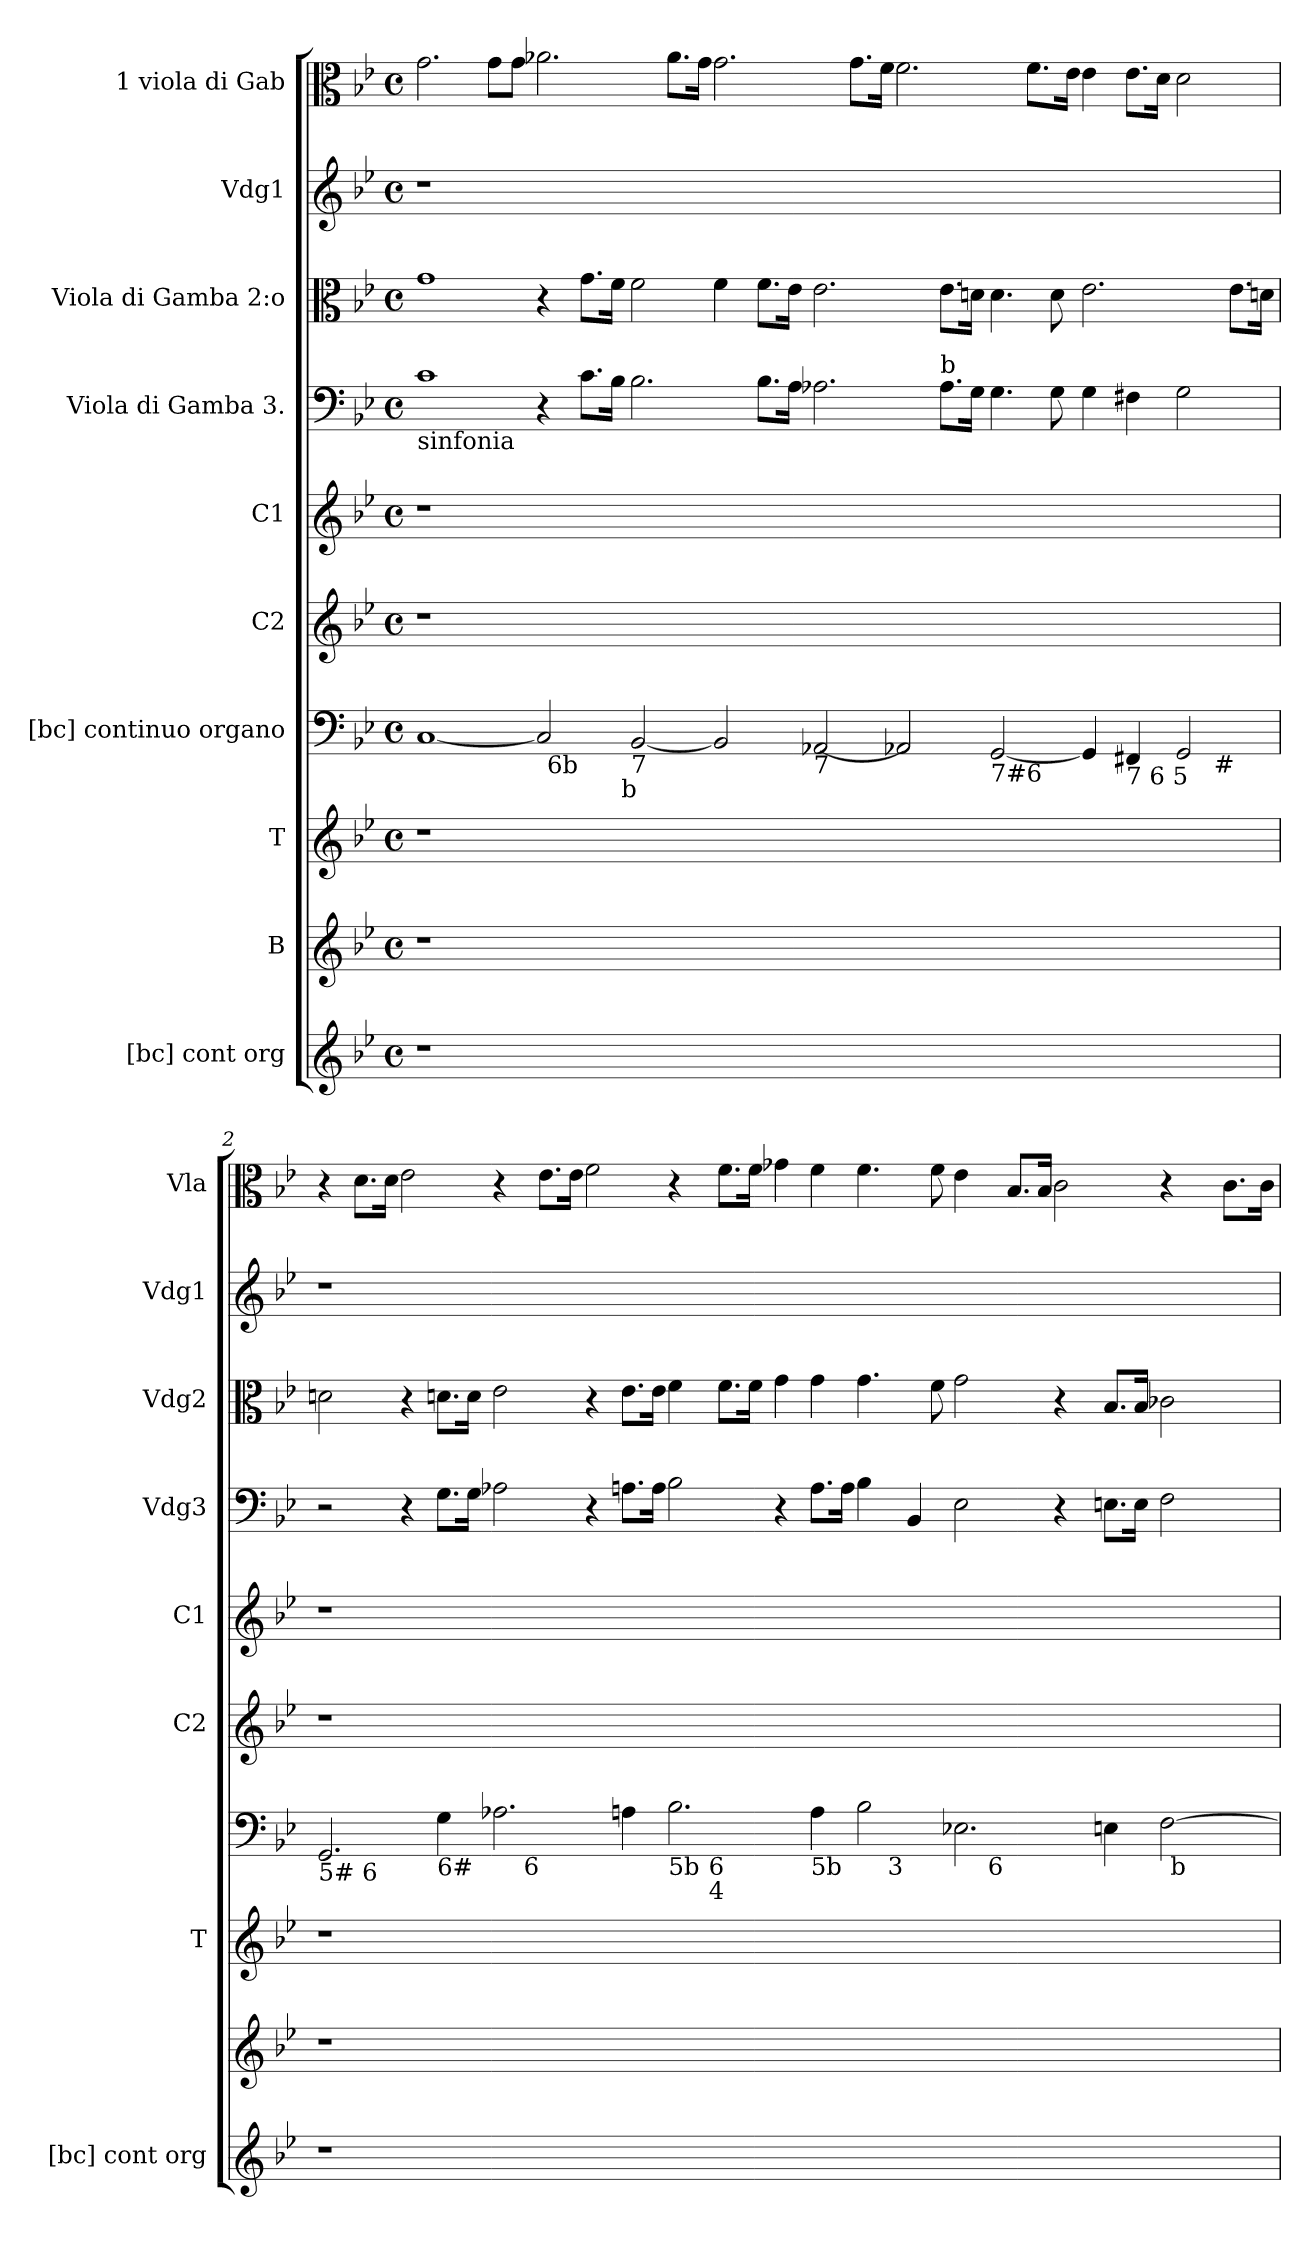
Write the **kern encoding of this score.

**kern	**kern	**kern	**kern	**kern	**kern	**kern	**kern	**kern	**kern
*part10	*part9	*part8	*part7	*part6	*part5	*part4	*part3	*part2	*part1
*staff10	*staff9	*staff8	*staff7	*staff6	*staff5	*staff4	*staff3	*staff2	*staff1
*I"[bc] cont org	*I"B	*I"T	*I"[bc] continuo organo	*I"C2	*I"C1	*I"Viola di Gamba 3.	*I"Viola di Gamba 2:o	*I"Vdg1	*I"1 viola di Gab
*I'[bc] cont org	*	*I'T	*	*I'C2	*I'C1	*I'Vdg3	*I'Vdg2	*I'Vdg1	*I'Vla
*clefG2	*clefG2	*clefG2	*clefF4	*clefG2	*clefG2	*clefF4	*clefC3	*clefG2	*clefC3
*k[b-e-]	*k[b-e-]	*k[b-e-]	*k[b-e-]	*k[b-e-]	*k[b-e-]	*k[b-e-]	*k[b-e-]	*k[b-e-]	*k[b-e-]
*B-:	*B-:	*B-:	*B-:	*B-:	*B-:	*B-:	*B-:	*B-:	*B-:
*M4/4	*M4/4	*M4/4	*M4/4	*M4/4	*M4/4	*M4/4	*M4/4	*M4/4	*M4/4
*met(c)	*met(c)	*met(c)	*met(c)	*met(c)	*met(c)	*met(c)	*met(c)	*met(c)	*met(c)
=1	=1	=1	=1	=1	=1	=1	=1	=1	=1
!	!	!	!	!	!	!LO:TX:b:t=sinfonia	!	!	!
*	*	*	*^	*	*	*	*	*	*
*	*	*	*	*^	*	*	*	*	*	*
*	*	*	*	*	*^	*	*	*	*	*	*
1r	1r	1r	[<1C	1ryy	1ryy	1ryy	1r	1r	1c	1g	1r	2.g\
.	.	.	.	.	.	.	.	.	.	.	.	8g\L
.	.	.	.	.	.	.	.	.	.	.	.	8g\J
00ryy	00ryy	00ryy	2C/]	32ryy	4...ryy	1ryy	00ryy	00ryy	4r	4r	00ryy	2.a-X\
!	!	!	!	!LO:TX:b:t=6b	!	!	!	!	!	!	!	!
.	.	.	.	1ryy	.	.	.	.	.	.	.	.
.	.	.	.	.	.	.	.	.	8.c\L	8.g\L	.	.
.	.	.	.	.	.	.	.	.	16B-\Jk	16f\Jk	.	.
!	!	!	!	!	!LO:TX:b:t=b	!	!	!	!	!	!	!
.	.	.	.	.	1ryy	.	.	.	.	.	.	.
!	!	!	!LO:TX:b:t=7	!	!	!	!	!	!	!	!	!
.	.	.	[<2BB-/	.	.	.	.	.	2.B-\	2f\	.	.
.	.	.	.	.	.	.	.	.	.	.	.	8.a-\L
.	.	.	.	.	.	.	.	.	.	.	.	16g\Jk
.	.	.	2BB-</]	.	.	1ryy	.	.	.	4f\	.	2.g\
.	.	.	.	1ryy	.	.	.	.	.	.	.	.
.	.	.	.	.	.	.	.	.	8.B-\L	8.f\L	.	.
.	.	.	.	.	.	.	.	.	16A\Jk	16e-\Jk	.	.
.	.	.	.	.	1ryy	.	.	.	.	.	.	.
!	!	!	!LO:TX:b:t=7	!	!	!	!	!	!	!	!	!
.	.	.	[<2AA-X/	.	.	.	.	.	2.A-X\	2.e-\	.	.
.	.	.	.	.	.	.	.	.	.	.	.	8.g\L
.	.	.	.	.	.	.	.	.	.	.	.	16f\Jk
.	.	.	2AA-X</]	.	.	1ryy	.	.	.	.	.	2.f\
.	.	.	.	1ryy	.	.	.	.	.	.	.	.
!	!	!	!	!	!	!	!	!	!LO:TX:a:t=b	!	!	!
.	.	.	.	.	.	.	.	.	8.A-\L	8.e-\L	.	.
.	.	.	.	.	.	.	.	.	16G\Jk	16dn\Jk	.	.
.	.	.	.	.	1ryy	.	.	.	.	.	.	.
!	!	!	!LO:TX:b:t=7#6	!	!	!	!	!	!	!	!	!
.	.	.	[<2GG/	.	.	.	.	.	4.G\	4.d\	.	.
.	.	.	.	.	.	.	.	.	.	.	.	8.f\L
.	.	.	.	.	.	.	.	.	8G\	8d\	.	.
.	.	.	.	.	.	.	.	.	.	.	.	16e-\Jk
.	.	.	4GG</]	.	.	2ryy	.	.	4G\	2.e-\	.	4e-\
.	.	.	.	2ryy	.	.	.	.	.	.	.	.
!	!	!	!LO:TX:b:t=7 6 5	!	!	!	!	!	!	!	!	!
.	.	.	4FF#X</	.	.	.	.	.	4F#X\	.	.	8.e-\L
.	.	.	.	.	.	.	.	.	.	.	.	16d\Jk
.	.	.	.	.	2ryy	.	.	.	.	.	.	.
.	.	.	2GG</	.	.	8.ryy	.	.	2G\	.	.	2d\
.	.	.	.	4...ryy	.	.	.	.	.	.	.	.
!	!	!	!	!	!	!LO:TX:b:t=#	!	!	!	!	!	!
.	.	.	.	.	.	4ryy	.	.	.	.	.	.
.	.	.	.	.	.	.	.	.	.	8.e-\L	.	.
.	.	.	.	.	.	16ryy	.	.	.	16dn\Jk	.	.
.	.	.	.	.	32ryy	.	.	.	.	.	.	.
!!LO:LB:g=z
=2	=2	=2	=2	=2	=2	=2	=2	=2	=2	=2	=2	=2
!	!	!	!LO:TX:b:t=5# 6	!	!	!	!	!	!	!	!	!
*	*	*	*	*	*	*^	*	*	*	*	*	*
1r	1r	1r	2.GG/	1ryy	1ryy	1ryy	1ryy	1r	1r	2r	2dn\	1r	4r
.	.	.	.	.	.	.	.	.	.	.	.	.	8.d\L
.	.	.	.	.	.	.	.	.	.	.	.	.	16d\Jk
.	.	.	.	.	.	.	.	.	.	4r	4r	.	2e-\
!	!	!	!LO:TX:b:t=6#	!	!	!	!	!	!	!	!	!	!
.	.	.	4G\	.	.	.	.	.	.	8.G\L	8.dn\L	.	.
.	.	.	.	.	.	.	.	.	.	16G\Jk	16d\Jk	.	.
00ryy	00ryy	00ryy	2.A-X>\	8.ryy	1ryy	1ryy	1ryy	00ryy	00ryy	2A-X\	2e-\	00ryy	4r
!	!	!	!	!LO:TX:b:t=6	!	!	!	!	!	!	!	!	!
.	.	.	.	1ryy	.	.	.	.	.	.	.	.	.
.	.	.	.	.	.	.	.	.	.	.	.	.	8.e-\L
.	.	.	.	.	.	.	.	.	.	.	.	.	16e-\Jk
.	.	.	.	.	.	.	.	.	.	4r	4r	.	2f\
.	.	.	4An>\	.	.	.	.	.	.	8.An\L	8.e-\L	.	.
.	.	.	.	.	.	.	.	.	.	16A\Jk	16e-\Jk	.	.
!	!	!	!LO:TX:b:t=5b	!	!	!	!	!	!	!	!	!	!
.	.	.	2.B-\	.	8..ryy	1ryy	1ryy	.	.	2B-\	4f\	.	4r
.	.	.	.	1ryy	.	.	.	.	.	.	.	.	.
!	!	!	!	!	!LO:TX:b:t=6	!	!	!	!	!	!	!	!
!	!	!	!	!	!LO:TX:b:t=4	!	!	!	!	!	!	!	!
.	.	.	.	.	1ryy	.	.	.	.	.	.	.	.
.	.	.	.	.	.	.	.	.	.	.	8.f\L	.	8.f\L
.	.	.	.	.	.	.	.	.	.	.	16f\Jk	.	16f\Jk
.	.	.	.	.	.	.	.	.	.	4r	4g\	.	4g-X\
!	!	!	!LO:TX:b:t=5b	!	!	!	!	!	!	!	!	!	!
.	.	.	4A>\	.	.	.	.	.	.	8.A\L	4g\	.	4f\
.	.	.	.	.	.	.	.	.	.	16A\Jk	.	.	.
.	.	.	2B->\	.	.	2ryy	1ryy	.	.	4B-\	4.g\	.	4.f\
!	!	!	!	!LO:TX:b:t=3	!	!	!	!	!	!	!	!	!
.	.	.	.	1ryy	.	.	.	.	.	.	.	.	.
.	.	.	.	.	1ryy	.	.	.	.	.	.	.	.
.	.	.	.	.	.	.	.	.	.	4BB-/	.	.	.
.	.	.	.	.	.	.	.	.	.	.	8f\	.	8f\
.	.	.	2.E-X>\	.	.	8ryy	.	.	.	2E-\	2g\	.	4e-\
.	.	.	.	.	.	32ryy	.	.	.	.	.	.	.
!	!	!	!	!	!	!LO:TX:b:t=6	!	!	!	!	!	!	!
.	.	.	.	.	.	1ryy	.	.	.	.	.	.	.
.	.	.	.	.	.	.	.	.	.	.	.	.	8.B-/L
.	.	.	.	.	.	.	.	.	.	.	.	.	16B-/Jk
.	.	.	.	.	.	.	2ryy	.	.	4r	4r	.	2c\
.	.	.	.	2ryy	.	.	.	.	.	.	.	.	.
.	.	.	.	.	2ryy	.	.	.	.	.	.	.	.
.	.	.	4En>\	.	.	.	.	.	.	8.En\L	8.B-/L	.	.
.	.	.	.	.	.	.	.	.	.	16E\Jk	16B-/Jk	.	.
.	.	.	[<2F\	.	.	.	32ryy	.	.	2F\	2c-X\	.	4r
!	!	!	!	!	!	!	!LO:TX:b:t=b	!	!	!	!	!	!
.	.	.	.	.	.	.	4...ryy	.	.	.	.	.	.
.	.	.	.	.	.	4ryy	.	.	.	.	.	.	.
.	.	.	.	4ryy	.	.	.	.	.	.	.	.	.
.	.	.	.	.	4ryy	.	.	.	.	.	.	.	.
.	.	.	.	.	.	.	.	.	.	.	.	.	8.c\L
.	.	.	.	.	.	16.ryy	.	.	.	.	.	.	.
.	.	.	.	16ryy	.	.	.	.	.	.	.	.	16c\Jk
.	.	.	.	.	32ryy	.	.	.	.	.	.	.	.
*	*	*	*v	*v	*v	*v	*v	*	*	*	*	*	*
=	=	=	=	=	=	=	=	=	=
*-	*-	*-	*-	*-	*-	*-	*-	*-	*-
